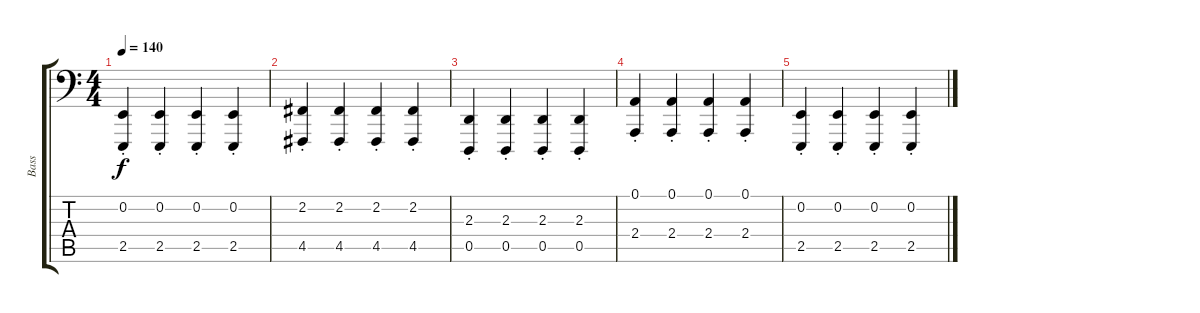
\track ("Bass" "Bass") {instrument lead8bassandlead}
\staff {score tabs}
\tuning (A2 E2 C2 G1 D1 A0) {hide}
\ts (4 4)
\tempo 140
\clef f4
\ks c
(0.2 2.5{st}).4{dy f} (0.2 2.5{st}).4 (0.2 2.5{st}).4 (0.2 2.5{st}).4 |
(2.2 4.5{st}).4 (2.2 4.5{st}).4 (2.2 4.5{st}).4 (2.2 4.5{st}).4 |
(2.3 0.5{st}).4 (2.3 0.5{st}).4 (2.3 0.5{st}).4 (2.3 0.5{st}).4 |
(0.1 2.4{st}).4 (0.1 2.4{st}).4 (0.1 2.4{st}).4 (0.1 2.4{st}).4 |
(0.2 2.5{st}).4 (0.2 2.5{st}).4 (0.2 2.5{st}).4 (0.2 2.5{st}).4
